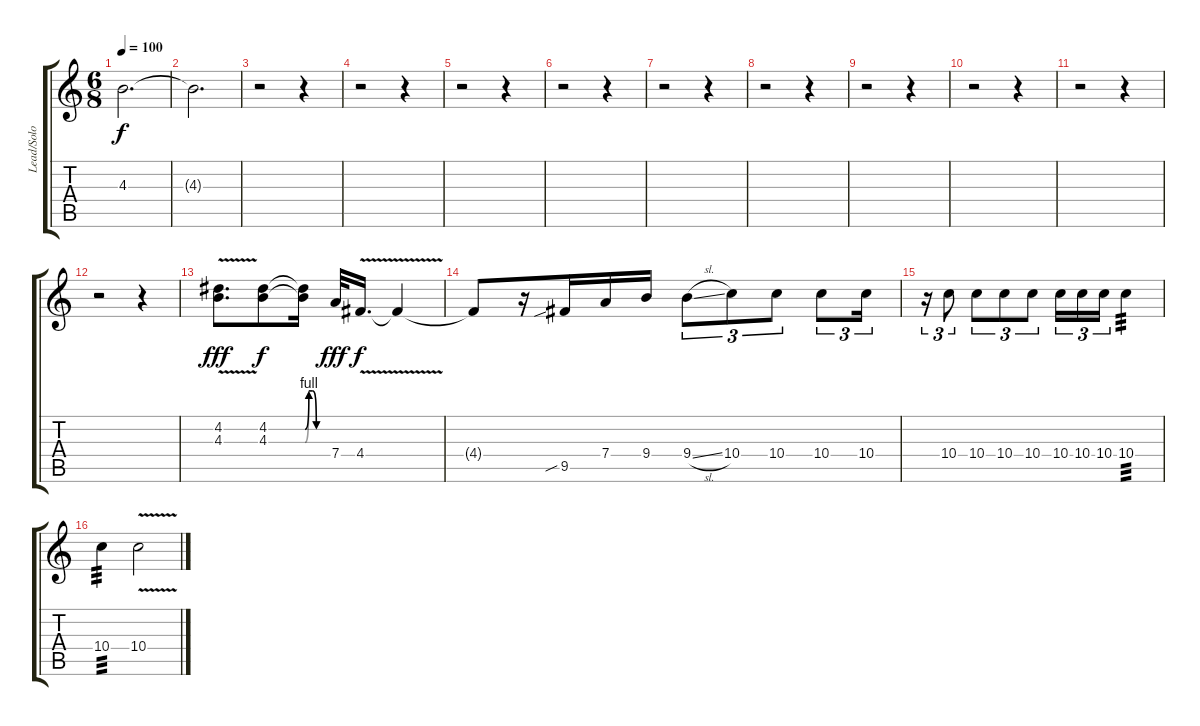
\track ("Lead/Solo" "Lead/Solo") {instrument distortionguitar}
\staff {score tabs}
\tuning (E4 B3 G3 D3 A2 E2) {hide}
\ts (6 8)
\tempo 100
\clef g2
\ks c
4.3{t}.2{d dy f volume 0} |
4.3{t}.2{d} |
r.2 r.4 |
r.2 r.4 |
r.2 r.4 |
r.2 r.4 |
r.2 r.4 |
r.2 r.4 |
r.2 r.4 |
r.2 r.4 |
r.2{volume 14} r.4 |
r.2 r.4 |
(4.2{v} 4.3{v}).8{d dy fff} (4.2 4.3).8{dy f} (4.2{be (custom 0 0 10 4 20 4 30 0 60 0) t} 4.3{be (custom 0 0 10 4 20 4 30 0 60 0) t}).16 7.4.32{dy fff} 4.4{v}.16{d dy f} 4.4{t}.4 |
4.4{t}.8 r.16 9.5{sib}.16 7.4.16 9.4.16 9.4{sl}.8{tu (3 2)} 10.4.8{tu (3 2)} 10.4.8{tu (3 2)} 10.4.8{tu (3 2)} 10.4.16{tu (3 2)} |
r.16{tu (3 2)} 10.4.8{tu (3 2)} 10.4.8{tu (3 2)} 10.4.8{tu (3 2)} 10.4.8{tu (3 2)} 10.4.16{tu (3 2)} 10.4.16{tu (3 2)} 10.4.16{tu (3 2)} 10.4.4{tp 3} |
10.4.4{tp 3} 10.4{v}.2
